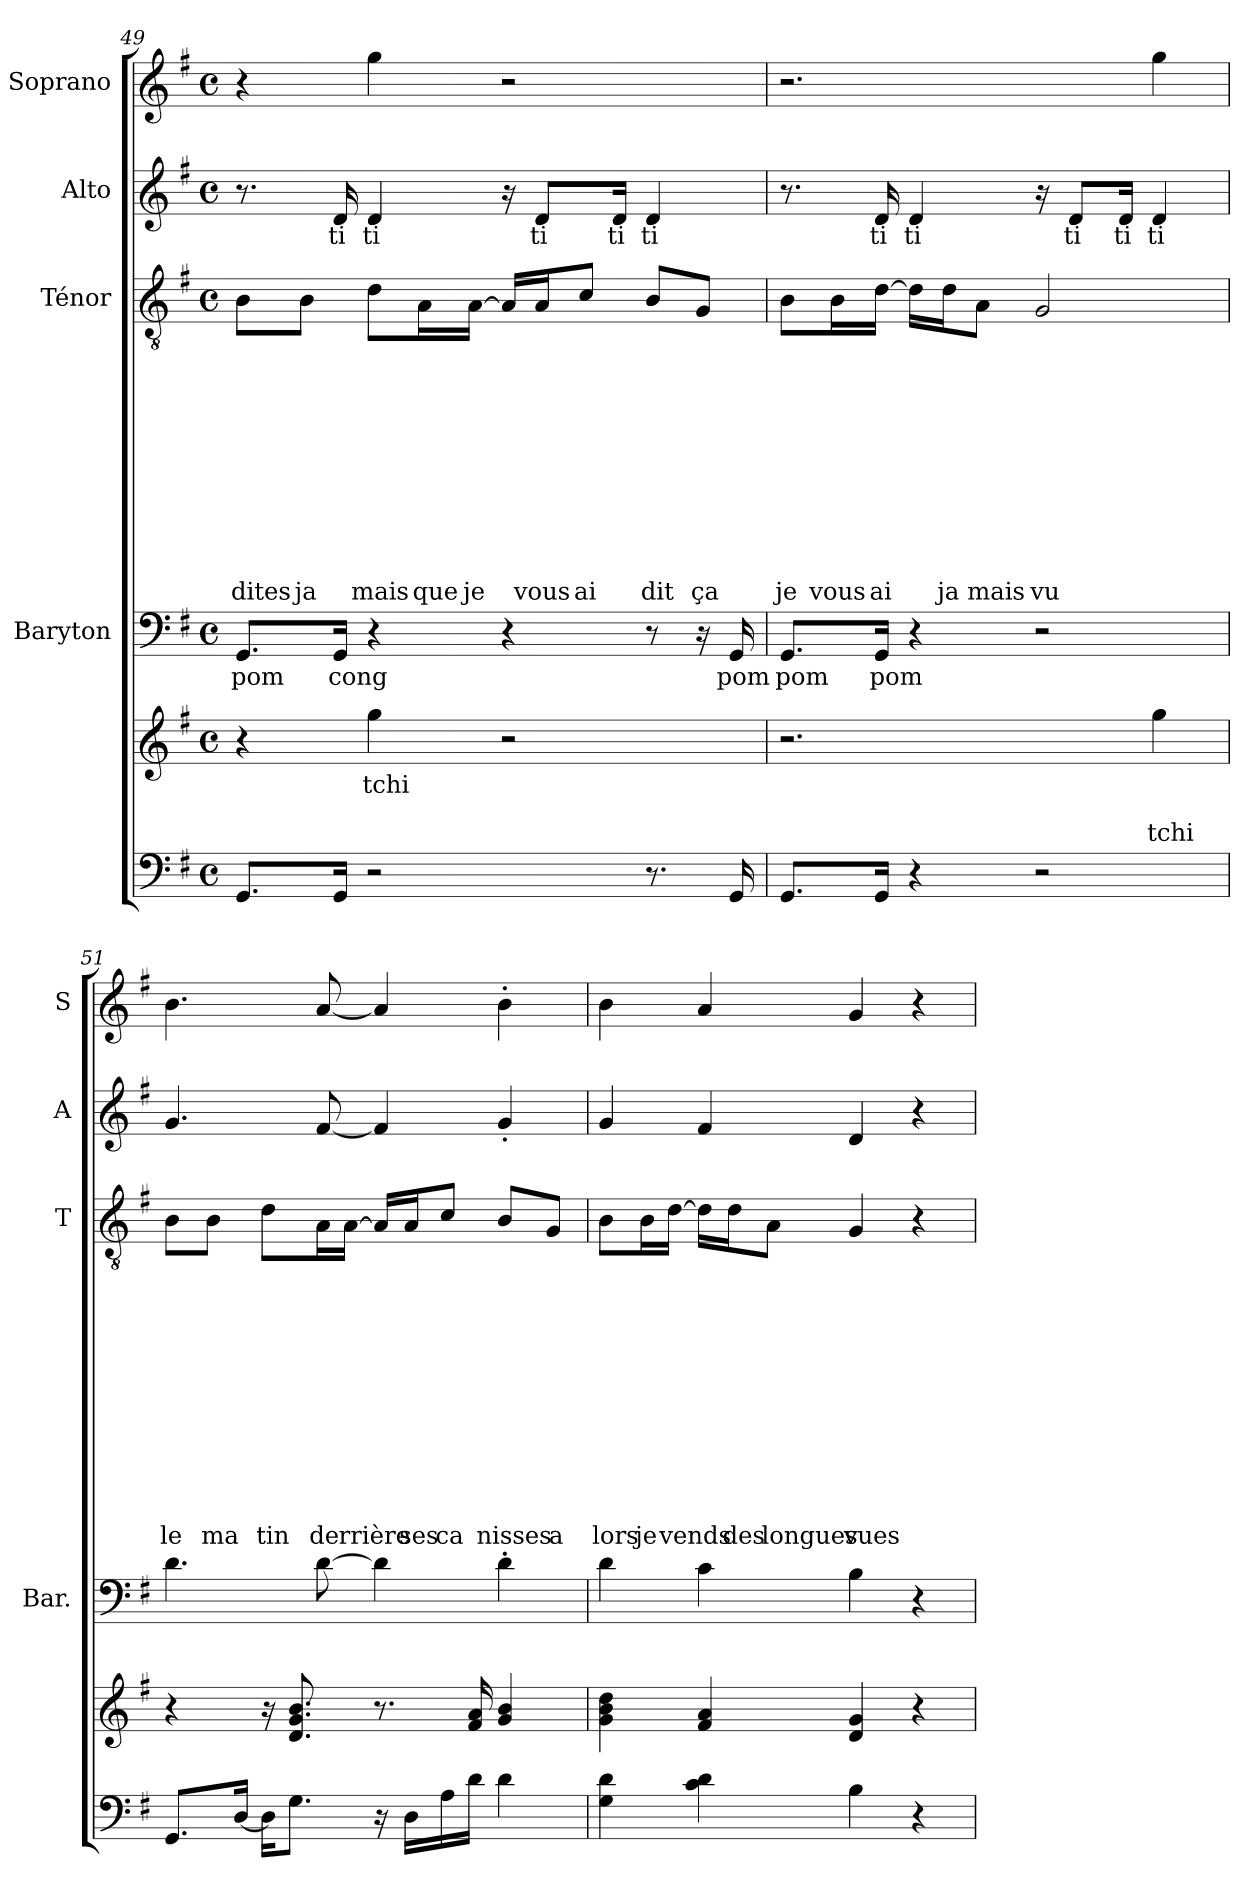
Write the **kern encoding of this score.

**kern	**kern	**text	**text	**text	**kern	**text	**kern	**text	**text	**text	**text	**text	**text	**text	**text	**text	**text	**text	**text	**kern	**text	**kern
*part5	*part5	*part5	*part5	*part5	*part4	*part4	*part3	*part3	*part3	*part3	*part3	*part3	*part3	*part3	*part3	*part3	*part3	*part3	*part3	*part2	*part2	*part1
*staff6	*staff5	*staff5	*staff5	*staff5	*staff4	*staff4	*staff3	*staff3	*staff3	*staff3	*staff3	*staff3	*staff3	*staff3	*staff3	*staff3	*staff3	*staff3	*staff3	*staff2	*staff2	*staff1
*	*	*	*	*	*I"Baryton	*	*I"Ténor	*	*	*	*	*	*	*	*	*	*	*	*	*I"Alto	*	*I"Soprano
*	*	*	*	*	*I'Bar.	*	*I'T	*	*	*	*	*	*	*	*	*	*	*	*	*I'A	*	*I'S
!!LO:LB:g=z
*clefF4	*clefG2	*	*	*	*clefF4	*	*clefGv2	*	*	*	*	*	*	*	*	*	*	*	*	*clefG2	*	*clefG2
*k[f#]	*k[f#]	*	*	*	*k[f#]	*	*k[f#]	*	*	*	*	*	*	*	*	*	*	*	*	*k[f#]	*	*k[f#]
*G:	*G:	*	*	*	*G:	*	*G:	*	*	*	*	*	*	*	*	*	*	*	*	*G:	*	*G:
*M4/4	*M4/4	*	*	*	*M4/4	*	*M4/4	*	*	*	*	*	*	*	*	*	*	*	*	*M4/4	*	*M4/4
*met(c)	*met(c)	*	*	*	*met(c)	*	*met(c)	*	*	*	*	*	*	*	*	*	*	*	*	*met(c)	*	*met(c)
=49	=49	=49	=49	=49	=49	=49	=49	=49	=49	=49	=49	=49	=49	=49	=49	=49	=49	=49	=49	=49	=49	=49
!	!	!	!	!	!	!LO:LY:b	!	!	!	!	!	!	!	!	!	!	!	!LO:LY:b	!	!	!	!
8.GG/L	4r	.	.	.	8.GG/L	pom	8B\L	.	.	.	.	.	.	.	.	.	.	dites	.	8.r	.	4r
!	!	!	!	!	!	!	!	!	!	!	!	!	!	!	!	!	!	!LO:LY:b	!	!	!	!
.	.	.	.	.	.	.	8B\J	.	.	.	.	.	.	.	.	.	.	ja	.	.	.	.
!	!	!	!	!	!	!LO:LY:b	!	!	!	!	!	!	!	!	!	!	!	!	!	!	!LO:LY:b	!
16GG/Jk	.	.	.	.	16GG/Jk	cong	.	.	.	.	.	.	.	.	.	.	.	.	.	16d/	ti	.
!	!	!LO:LY:b	!	!	!	!	!	!	!	!	!	!	!	!	!	!	!	!LO:LY:b	!	!	!LO:LY:b	!
2r	4gg\	tchi	.	.	4r	.	8d\L	.	.	.	.	.	.	.	.	.	.	mais	.	4d/	ti	4gg\
!	!	!	!	!	!	!	!	!	!	!	!	!	!	!	!	!	!	!LO:LY:b	!	!	!	!
.	.	.	.	.	.	.	16A\L	.	.	.	.	.	.	.	.	.	.	que	.	.	.	.
!	!	!	!	!	!	!	!	!	!	!	!	!	!	!	!	!	!	!LO:LY:b	!	!	!	!
.	.	.	.	.	.	.	[16A\JJ	.	.	.	.	.	.	.	.	.	.	je	.	.	.	.
.	2r	.	.	.	4r	.	16A/LL]	.	.	.	.	.	.	.	.	.	.	.	.	16r	.	2r
!	!	!	!	!	!	!	!	!	!	!	!	!	!	!	!	!	!	!LO:LY:b	!	!	!LO:LY:b	!
.	.	.	.	.	.	.	16A/J	.	.	.	.	.	.	.	.	.	.	vous	.	8d/L	ti	.
!	!	!	!	!	!	!	!	!	!	!	!	!	!	!	!	!	!	!LO:LY:b	!	!	!	!
.	.	.	.	.	.	.	8c/J	.	.	.	.	.	.	.	.	.	.	ai	.	.	.	.
!	!	!	!	!	!	!	!	!	!	!	!	!	!	!	!	!	!	!	!	!	!LO:LY:b	!
.	.	.	.	.	.	.	.	.	.	.	.	.	.	.	.	.	.	.	.	16d/Jk	ti	.
!	!	!	!	!	!	!	!	!	!	!	!	!	!	!	!	!	!	!LO:LY:b	!	!	!LO:LY:b	!
8.r	.	.	.	.	8r	.	8B/L	.	.	.	.	.	.	.	.	.	.	dit	.	4d/	ti	.
!	!	!	!	!	!	!	!	!	!	!	!	!	!	!	!	!	!	!LO:LY:b	!	!	!	!
.	.	.	.	.	16r	.	8G/J	.	.	.	.	.	.	.	.	.	.	ça	.	.	.	.
!	!	!	!	!	!	!LO:LY:b	!	!	!	!	!	!	!	!	!	!	!	!	!	!	!	!
16GG/	.	.	.	.	16GG/	pom	.	.	.	.	.	.	.	.	.	.	.	.	.	.	.	.
=50	=50	=50	=50	=50	=50	=50	=50	=50	=50	=50	=50	=50	=50	=50	=50	=50	=50	=50	=50	=50	=50	=50
!	!	!	!	!	!	!LO:LY:b	!	!	!	!	!	!	!	!	!	!	!	!LO:LY:b	!	!	!	!
8.GG/L	2.r	.	.	.	8.GG/L	pom	8B\L	.	.	.	.	.	.	.	.	.	.	je	.	8.r	.	2.r
!	!	!	!	!	!	!	!	!	!	!	!	!	!	!	!	!	!	!LO:LY:b	!	!	!	!
.	.	.	.	.	.	.	16B\L	.	.	.	.	.	.	.	.	.	.	vous	.	.	.	.
!	!	!	!	!	!	!LO:LY:b	!	!	!	!	!	!	!	!	!	!	!	!LO:LY:b	!	!	!LO:LY:b	!
16GG/Jk	.	.	.	.	16GG/Jk	pom	[16d\JJ	.	.	.	.	.	.	.	.	.	.	ai	.	16d/	ti	.
!	!	!	!	!	!	!	!	!	!	!	!	!	!	!	!	!	!	!	!	!	!LO:LY:b	!
4r	.	.	.	.	4r	.	16d\LL]	.	.	.	.	.	.	.	.	.	.	.	.	4d/	ti	.
!	!	!	!	!	!	!	!	!	!	!	!	!	!	!	!	!	!	!LO:LY:b	!	!	!	!
.	.	.	.	.	.	.	16d\J	.	.	.	.	.	.	.	.	.	.	ja	.	.	.	.
!	!	!	!	!	!	!	!	!	!	!	!	!	!	!	!	!	!	!LO:LY:b	!	!	!	!
.	.	.	.	.	.	.	8A\J	.	.	.	.	.	.	.	.	.	.	mais	.	.	.	.
!	!	!	!	!	!	!	!	!	!	!	!	!	!	!	!	!	!	!LO:LY:b	!	!	!	!
2r	.	.	.	.	2r	.	2G/	.	.	.	.	.	.	.	.	.	.	vu	.	16r	.	.
!	!	!	!	!	!	!	!	!	!	!	!	!	!	!	!	!	!	!	!	!	!LO:LY:b	!
.	.	.	.	.	.	.	.	.	.	.	.	.	.	.	.	.	.	.	.	8d/L	ti	.
!	!	!	!	!	!	!	!	!	!	!	!	!	!	!	!	!	!	!	!	!	!LO:LY:b	!
.	.	.	.	.	.	.	.	.	.	.	.	.	.	.	.	.	.	.	.	16d/Jk	ti	.
!	!	!	!	!LO:LY:b	!	!	!	!	!	!	!	!	!	!	!	!	!	!	!	!	!LO:LY:b	!
.	4gg\	.	.	tchi	.	.	.	.	.	.	.	.	.	.	.	.	.	.	.	4d/	ti	4gg\
!!LO:PB:g=z
=51	=51	=51	=51	=51	=51	=51	=51	=51	=51	=51	=51	=51	=51	=51	=51	=51	=51	=51	=51	=51	=51	=51
!	!	!	!	!	!	!	!	!	!	!	!	!	!	!	!	!	!	!	!LO:LY:b	!	!	!
8.GG/L	4r	.	.	.	4.d\	.	8B\L	.	.	.	.	.	.	.	.	.	.	.	le	4.g/	.	4.b\
!	!	!	!	!	!	!	!	!	!	!	!	!	!	!	!	!	!	!	!LO:LY:b	!	!	!
.	.	.	.	.	.	.	8B\J	.	.	.	.	.	.	.	.	.	.	.	ma	.	.	.
[16D/Jk	.	.	.	.	.	.	.	.	.	.	.	.	.	.	.	.	.	.	.	.	.	.
!	!	!	!	!	!	!	!	!	!	!	!	!	!	!	!	!	!	!	!LO:LY:b	!	!	!
16D\KL]	16r	.	.	.	.	.	8d\L	.	.	.	.	.	.	.	.	.	.	.	tin	.	.	.
8.G\J	8.d/ 8.g/ 8.b/	.	.	.	.	.	.	.	.	.	.	.	.	.	.	.	.	.	.	.	.	.
!	!	!	!	!	!	!	!	!	!	!	!	!	!	!	!	!	!	!	!LO:LY:b	!	!	!
.	.	.	.	.	[8d\	.	16A\L	.	.	.	.	.	.	.	.	.	.	.	de	[8f#/	.	[8a/
!	!	!	!	!	!	!	!	!	!	!	!	!	!	!	!	!	!	!	!LO:LY:b	!	!	!
.	.	.	.	.	.	.	[16A\JJ	.	.	.	.	.	.	.	.	.	.	.	rrière	.	.	.
16r	8.r	.	.	.	4d\]	.	16A/LL]	.	.	.	.	.	.	.	.	.	.	.	.	4f#/]	.	4a/]
!	!	!	!	!	!	!	!	!	!	!	!	!	!	!	!	!	!	!	!LO:LY:b	!	!	!
16D\LL	.	.	.	.	.	.	16A/J	.	.	.	.	.	.	.	.	.	.	.	ses	.	.	.
!	!	!	!	!	!	!	!	!	!	!	!	!	!	!	!	!	!	!	!LO:LY:b	!	!	!
16A\	.	.	.	.	.	.	8c/J	.	.	.	.	.	.	.	.	.	.	.	ca	.	.	.
16d\JJ	16f#/ 16a/	.	.	.	.	.	.	.	.	.	.	.	.	.	.	.	.	.	.	.	.	.
!	!	!	!	!	!	!	!	!	!	!	!	!	!	!	!	!	!	!	!LO:LY:b	!	!	!
4d\	4g/ 4b/	.	.	.	4d'>\	.	8B/L	.	.	.	.	.	.	.	.	.	.	.	nisses	4g'</	.	4b'>\
!	!	!	!	!	!	!	!	!	!	!	!	!	!	!	!	!	!	!	!LO:LY:b	!	!	!
.	.	.	.	.	.	.	8G/J	.	.	.	.	.	.	.	.	.	.	.	a	.	.	.
=52	=52	=52	=52	=52	=52	=52	=52	=52	=52	=52	=52	=52	=52	=52	=52	=52	=52	=52	=52	=52	=52	=52
!	!	!	!	!	!	!	!	!	!	!	!	!	!	!	!	!	!	!	!LO:LY:b	!	!	!
4G\ 4d\	4g\ 4b\ 4dd\	.	.	.	4d\	.	8B\L	.	.	.	.	.	.	.	.	.	.	.	lors	4g/	.	4b\
!	!	!	!	!	!	!	!	!	!	!	!	!	!	!	!	!	!	!	!LO:LY:b	!	!	!
.	.	.	.	.	.	.	16B\L	.	.	.	.	.	.	.	.	.	.	.	je	.	.	.
!	!	!	!	!	!	!	!	!	!	!	!	!	!	!	!	!	!	!	!LO:LY:b	!	!	!
.	.	.	.	.	.	.	[16d\JJ	.	.	.	.	.	.	.	.	.	.	.	vends	.	.	.
4c\ 4d\	4f#/ 4a/	.	.	.	4c\	.	16d\LL]	.	.	.	.	.	.	.	.	.	.	.	.	4f#/	.	4a/
!	!	!	!	!	!	!	!	!	!	!	!	!	!	!	!	!	!	!	!LO:LY:b	!	!	!
.	.	.	.	.	.	.	16d\J	.	.	.	.	.	.	.	.	.	.	.	des	.	.	.
!	!	!	!	!	!	!	!	!	!	!	!	!	!	!	!	!	!	!	!LO:LY:b	!	!	!
.	.	.	.	.	.	.	8A\J	.	.	.	.	.	.	.	.	.	.	.	longues	.	.	.
!	!	!	!	!	!	!	!	!	!	!	!	!	!	!	!	!	!	!	!LO:LY:b	!	!	!
4B\	4d/ 4g/	.	.	.	4B\	.	4G/	.	.	.	.	.	.	.	.	.	.	.	vues	4d/	.	4g/
4r	4r	.	.	.	4r	.	4r	.	.	.	.	.	.	.	.	.	.	.	.	4r	.	4r
=	=	=	=	=	=	=	=	=	=	=	=	=	=	=	=	=	=	=	=	=	=	=
*-	*-	*-	*-	*-	*-	*-	*-	*-	*-	*-	*-	*-	*-	*-	*-	*-	*-	*-	*-	*-	*-	*-
